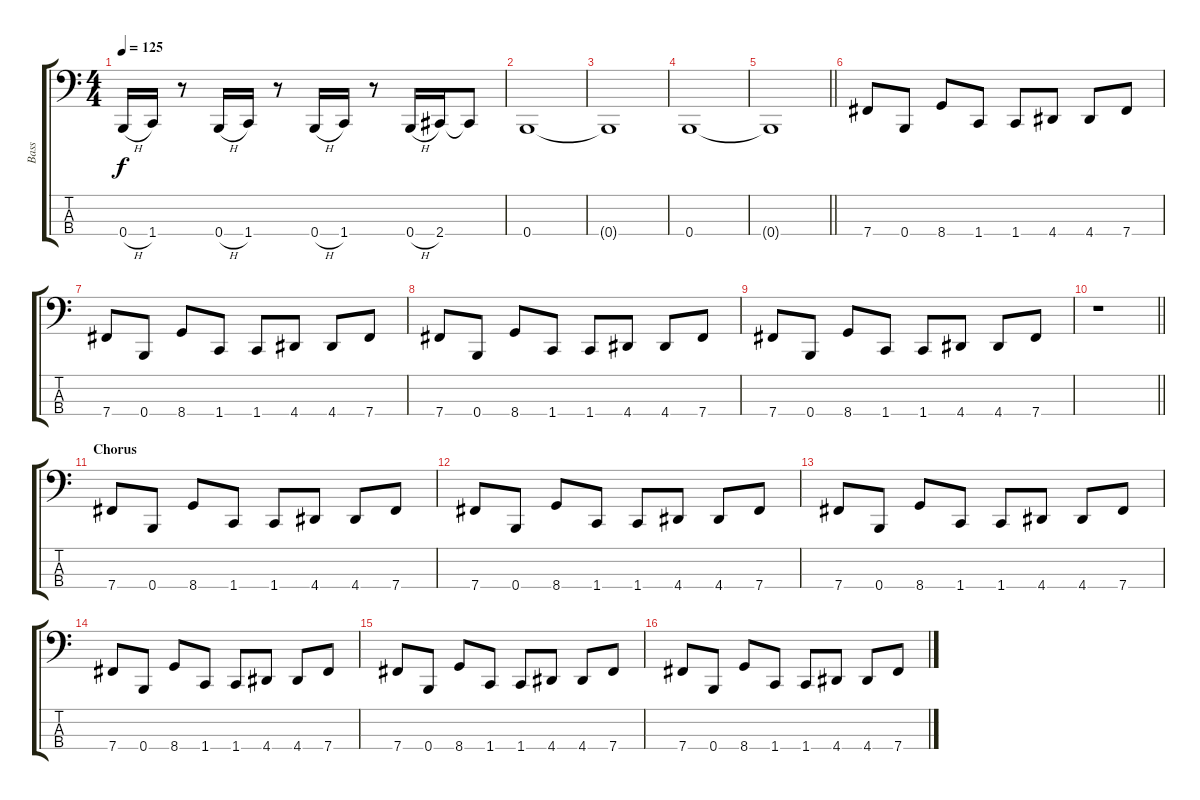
\track ("Bass" "Bass") {instrument electricbasspick bank 4}
\staff {score tabs}
\tuning (E2 B1 Gb1 B0) {hide}
\ts (4 4)
\tempo 125
\clef f4
\ks c
0.4{h}.16{dy f} 1.4.16 r.8 0.4{h}.16 1.4.16 r.8 0.4{h}.16 1.4.16 r.8 0.4{h}.16 2.4.16 2.4{t}.8 |
0.4.1 |
0.4{t}.1 |
0.4.1 |
\barLineRight lightlight
0.4{t}.1 |
7.4.8 0.4.8 8.4.8 1.4.8 1.4.8 4.4.8 4.4.8 7.4.8 |
7.4.8 0.4.8 8.4.8 1.4.8 1.4.8 4.4.8 4.4.8 7.4.8 |
7.4.8 0.4.8 8.4.8 1.4.8 1.4.8 4.4.8 4.4.8 7.4.8 |
7.4.8 0.4.8 8.4.8 1.4.8 1.4.8 4.4.8 4.4.8 7.4.8 |
\barLineRight lightlight
r.1 |
\section ("" "Chorus")
7.4.8 0.4.8 8.4.8 1.4.8 1.4.8 4.4.8 4.4.8 7.4.8 |
7.4.8 0.4.8 8.4.8 1.4.8 1.4.8 4.4.8 4.4.8 7.4.8 |
7.4.8 0.4.8 8.4.8 1.4.8 1.4.8 4.4.8 4.4.8 7.4.8 |
7.4.8 0.4.8 8.4.8 1.4.8 1.4.8 4.4.8 4.4.8 7.4.8 |
7.4.8 0.4.8 8.4.8 1.4.8 1.4.8 4.4.8 4.4.8 7.4.8 |
7.4.8 0.4.8 8.4.8 1.4.8 1.4.8 4.4.8 4.4.8 7.4.8
